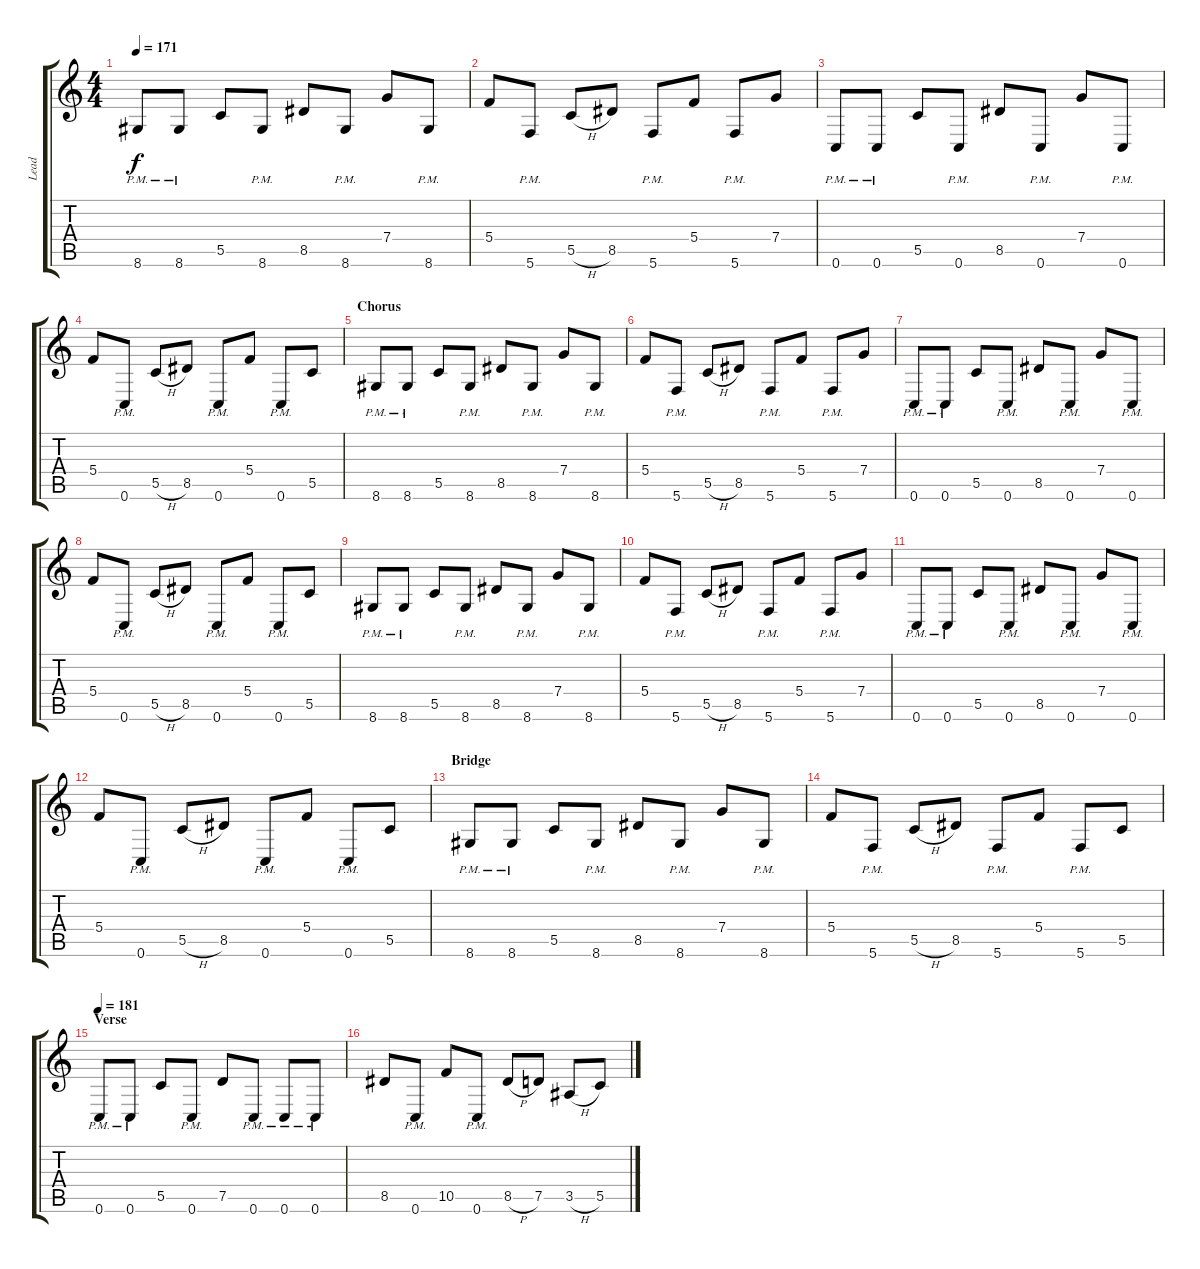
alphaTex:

\track ("Lead" "Lead") {instrument distortionguitar}
\staff {score tabs}
\tuning (D4 A3 F3 C3 G2 C2) {hide}
\ts (4 4)
\tempo 171
\clef g2
\ks c
8.6{pm}.8{dy f} 8.6{pm}.8 5.5.8 8.6{pm}.8 8.5.8 8.6{pm}.8 7.4.8 8.6{pm}.8 |
5.4.8 5.6{pm}.8 5.5{h}.8 8.5.8 5.6{pm}.8 5.4.8 5.6{pm}.8 7.4.8 |
0.6{pm}.8 0.6{pm}.8 5.5.8 0.6{pm}.8 8.5.8 0.6{pm}.8 7.4.8 0.6{pm}.8 |
5.4.8 0.6{pm}.8 5.5{h}.8 8.5.8 0.6{pm}.8 5.4.8 0.6{pm}.8 5.5.8 |
\section ("" "Chorus")
8.6{pm}.8 8.6{pm}.8 5.5.8 8.6{pm}.8 8.5.8 8.6{pm}.8 7.4.8 8.6{pm}.8 |
5.4.8 5.6{pm}.8 5.5{h}.8 8.5.8 5.6{pm}.8 5.4.8 5.6{pm}.8 7.4.8 |
0.6{pm}.8 0.6{pm}.8 5.5.8 0.6{pm}.8 8.5.8 0.6{pm}.8 7.4.8 0.6{pm}.8 |
5.4.8 0.6{pm}.8 5.5{h}.8 8.5.8 0.6{pm}.8 5.4.8 0.6{pm}.8 5.5.8 |
8.6{pm}.8 8.6{pm}.8 5.5.8 8.6{pm}.8 8.5.8 8.6{pm}.8 7.4.8 8.6{pm}.8 |
5.4.8 5.6{pm}.8 5.5{h}.8 8.5.8 5.6{pm}.8 5.4.8 5.6{pm}.8 7.4.8 |
0.6{pm}.8 0.6{pm}.8 5.5.8 0.6{pm}.8 8.5.8 0.6{pm}.8 7.4.8 0.6{pm}.8 |
5.4.8 0.6{pm}.8 5.5{h}.8 8.5.8 0.6{pm}.8 5.4.8 0.6{pm}.8 5.5.8 |
\section ("" "Bridge")
8.6{pm}.8 8.6{pm}.8 5.5.8 8.6{pm}.8 8.5.8 8.6{pm}.8 7.4.8 8.6{pm}.8 |
5.4.8 5.6{pm}.8 5.5{h}.8 8.5.8 5.6{pm}.8 5.4.8 5.6{pm}.8 5.5.8 |
\section ("" "Verse")
\tempo 181
0.6{pm}.8 0.6{pm}.8 5.5.8 0.6{pm}.8 7.5.8 0.6{pm}.8 0.6{pm}.8 0.6{pm}.8 |
8.5.8 0.6{pm}.8 10.5.8 0.6{pm}.8 8.5{h}.8 7.5.8 3.5{h}.8 5.5.8
